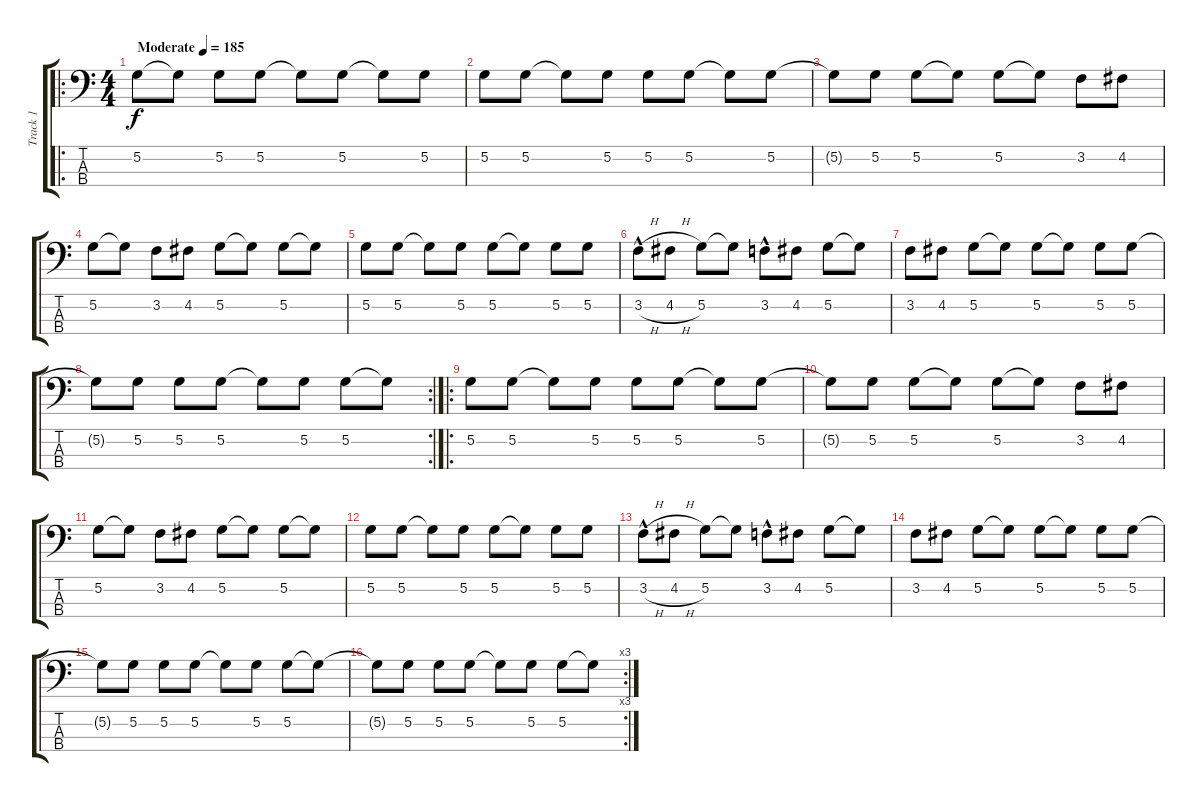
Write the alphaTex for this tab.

\track ("Track 1" "Track 1") {instrument electricbasspick}
\staff {score tabs}
\tuning (G2 D2 A1 E1) {hide}
\ro
\ts (4 4)
\tempo (185 "Moderate")
\clef f4
\ks c
5.2.8{dy f instrument electricbasspick} 5.2{t}.8 5.2.8 5.2.8 5.2{t}.8 5.2.8 5.2{t}.8 5.2.8 |
5.2.8 5.2.8 5.2{t}.8 5.2.8 5.2.8 5.2.8 5.2{t}.8 5.2.8 |
5.2{t}.8 5.2.8 5.2.8 5.2{t}.8 5.2.8 5.2{t}.8 3.2.8 4.2.8 |
5.2.8 5.2{t}.8 3.2.8 4.2.8 5.2.8 5.2{t}.8 5.2.8 5.2{t}.8 |
5.2.8 5.2.8 5.2{t}.8 5.2.8 5.2.8 5.2{t}.8 5.2.8 5.2.8 |
3.2{h hac}.8 4.2{h}.8 5.2.8 5.2{t}.8 3.2{hac}.8 4.2.8 5.2.8 5.2{t}.8 |
3.2.8 4.2.8 5.2.8 5.2{t}.8 5.2.8 5.2{t}.8 5.2.8 5.2.8 |
\rc 2
5.2{t}.8 5.2.8 5.2.8 5.2.8 5.2{t}.8 5.2.8 5.2.8 5.2{t}.8 |
\ro
5.2.8 5.2.8 5.2{t}.8 5.2.8 5.2.8 5.2.8 5.2{t}.8 5.2.8 |
5.2{t}.8 5.2.8 5.2.8 5.2{t}.8 5.2.8 5.2{t}.8 3.2.8 4.2.8 |
5.2.8 5.2{t}.8 3.2.8 4.2.8 5.2.8 5.2{t}.8 5.2.8 5.2{t}.8 |
5.2.8 5.2.8 5.2{t}.8 5.2.8 5.2.8 5.2{t}.8 5.2.8 5.2.8 |
3.2{h hac}.8 4.2{h}.8 5.2.8 5.2{t}.8 3.2{hac}.8 4.2.8 5.2.8 5.2{t}.8 |
3.2.8 4.2.8 5.2.8 5.2{t}.8 5.2.8 5.2{t}.8 5.2.8 5.2.8 |
5.2{t}.8 5.2.8 5.2.8 5.2.8 5.2{t}.8 5.2.8 5.2.8 5.2{t}.8 |
\rc 3
5.2{t}.8 5.2.8 5.2.8 5.2.8 5.2{t}.8 5.2.8 5.2.8 5.2{t}.8
